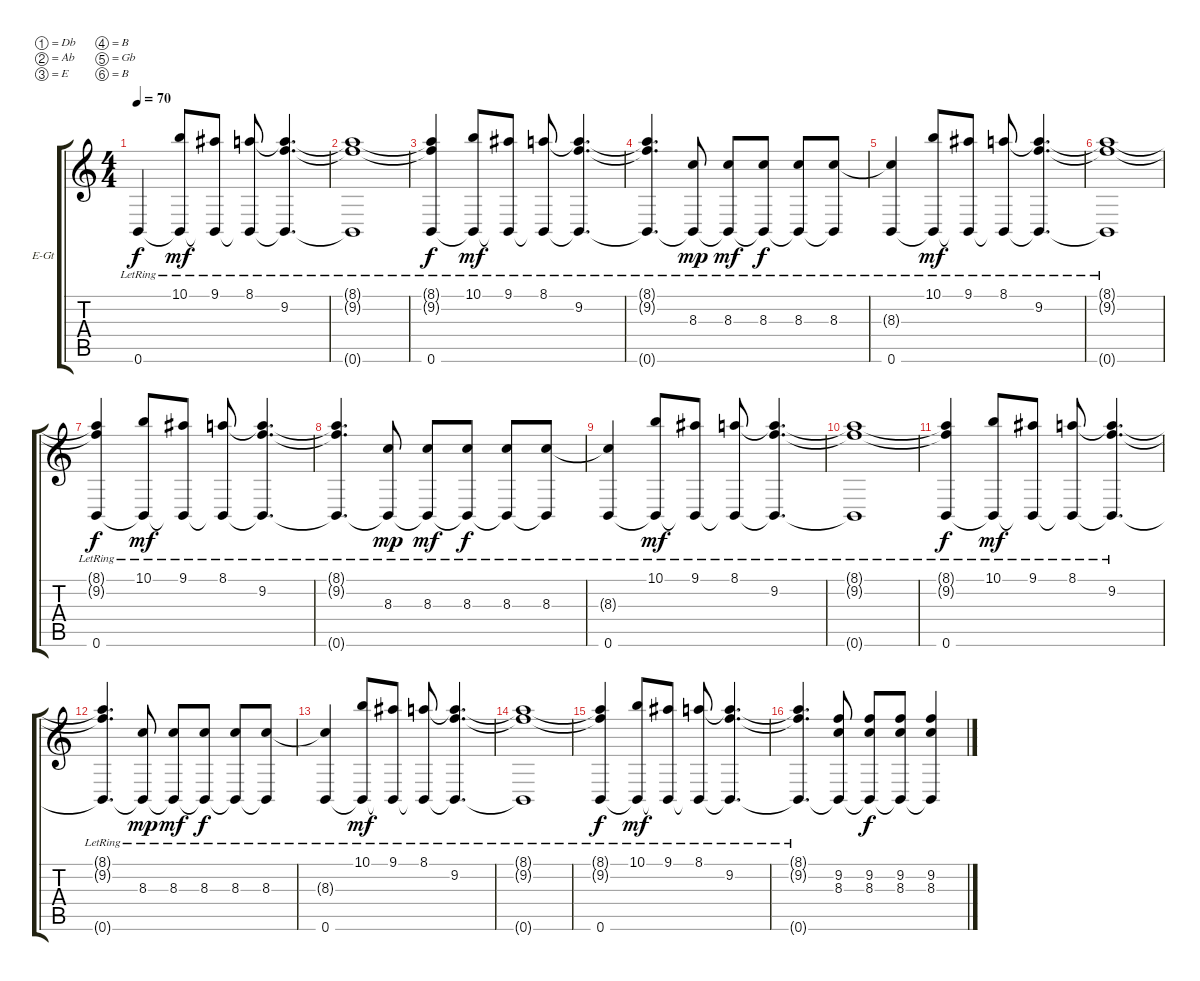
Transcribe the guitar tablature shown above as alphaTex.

\bracketExtendMode groupsimilarinstruments
\firstSystemTrackNameOrientation horizontal
\otherSystemsTrackNameOrientation horizontal
\track ("Robb Flynn" "E-Gt") {instrument distortionguitar}
\staff {score tabs}
\tuning (Db4 Ab3 E3 B2 Gb2 B1)
\ts (4 4)
\tempo 70
\clef g2
\ks c
0.6{lr}.4{dy f instrument distortionguitar} (10.1{lr} 0.6{lr t}).8{dy mf} (9.1{lr} 0.6{lr t}).8 (8.1{lr} 0.6{lr t}).8 (9.2{lr} 8.1{lr t} 0.6{lr t}).4{d} |
(8.1{lr t} 9.2{lr t} 0.6{lr t}).1 |
(8.1{lr t} 9.2{lr t} 0.6).4{dy f} (10.1{lr} 0.6{t}).8{dy mf} (9.1{lr} 0.6{t}).8 (8.1{lr} 0.6{t}).8 (9.2{lr} 8.1{lr t} 0.6{t}).4{d} |
(8.1{lr t} 9.2{lr t} 0.6{t}).4{d} (8.3{lr} 0.6{t}).8{dy mp} (8.3{lr} 0.6{t}).8{dy mf} (8.3{lr} 0.6{t}).8{dy f} (8.3{lr} 0.6{t}).8 (8.3{lr} 0.6{t}).8 |
(8.3{lr t} 0.6).4 (10.1{lr} 0.6{t}).8{dy mf} (9.1{lr} 0.6{t}).8 (8.1{lr} 0.6{t}).8 (9.2{lr} 8.1{lr t} 0.6{t}).4{d} |
(8.1{lr t} 9.2{lr t} 0.6{t}).1 |
(8.1{lr t} 9.2{lr t} 0.6).4{dy f} (10.1{lr} 0.6{t}).8{dy mf} (9.1{lr} 0.6{t}).8 (8.1{lr} 0.6{t}).8 (9.2{lr} 8.1{lr t} 0.6{t}).4{d} |
(8.1{lr t} 9.2{lr t} 0.6{t}).4{d} (8.3{lr} 0.6{t}).8{dy mp} (8.3{lr} 0.6{t}).8{dy mf} (8.3{lr} 0.6{t}).8{dy f} (8.3{lr} 0.6{t}).8 (8.3{lr} 0.6{t}).8 |
(8.3{lr t} 0.6).4 (10.1{lr} 0.6{t}).8{dy mf} (9.1{lr} 0.6{t}).8 (8.1{lr} 0.6{t}).8 (9.2{lr} 8.1{lr t} 0.6{t}).4{d} |
(8.1{lr t} 9.2{lr t} 0.6{t}).1 |
(8.1{lr t} 9.2{lr t} 0.6).4{dy f} (10.1{lr} 0.6{t}).8{dy mf} (9.1{lr} 0.6{t}).8 (8.1{lr} 0.6{t}).8 (9.2{lr} 8.1{lr t} 0.6{t}).4{d} |
(8.1{lr t} 9.2{lr t} 0.6{t}).4{d} (8.3{lr} 0.6{t}).8{dy mp} (8.3{lr} 0.6{t}).8{dy mf} (8.3{lr} 0.6{t}).8{dy f} (8.3{lr} 0.6{t}).8 (8.3{lr} 0.6{t}).8 |
(8.3{lr t} 0.6).4 (10.1{lr} 0.6{t}).8{dy mf} (9.1{lr} 0.6{t}).8 (8.1{lr} 0.6{t}).8 (9.2{lr} 8.1{lr t} 0.6{t}).4{d} |
(8.1{lr t} 9.2{lr t} 0.6{t}).1 |
(8.1{lr t} 9.2{lr t} 0.6).4{dy f} (10.1{lr} 0.6{t}).8{dy mf} (9.1{lr} 0.6{t}).8 (8.1{lr} 0.6{t}).8 (9.2{lr} 8.1{lr t} 0.6{t}).4{d} |
(8.1{lr t} 9.2{lr t} 0.6{t}).4{d} (9.2 8.3 0.6{t}).8 (9.2 8.3 0.6{t}).8{dy f} (9.2 8.3 0.6{t}).8 (9.2 8.3 0.6{t}).4
